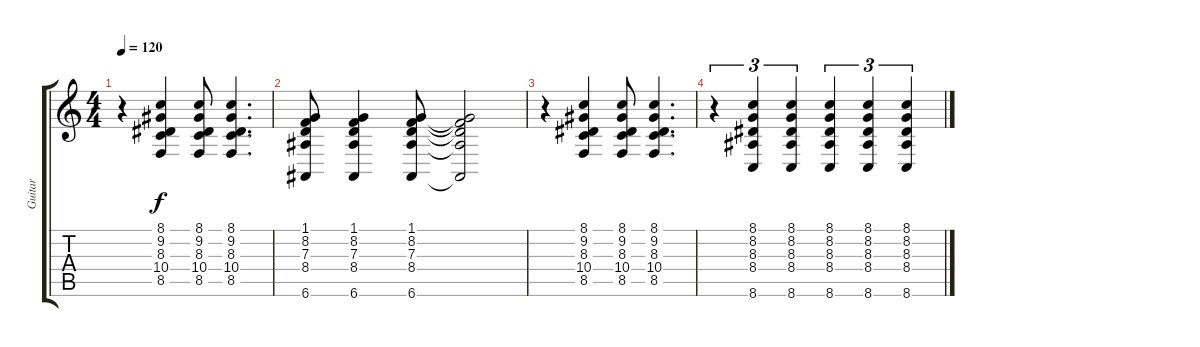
\track ("Guitar" "Guitar") {instrument churchorgan}
\staff {score tabs}
\tuning (E4 B3 G3 D3 A2 E2) {hide}
\ts (4 4)
\tempo 120
\clef g2
\ks c
r.4{dy f} (8.1 9.2 8.3 10.4 8.5).4 (8.1 9.2 8.3 10.4 8.5).8 (8.1 9.2 8.3 10.4 8.5).4{d} |
(1.1 8.2 7.3 8.4 6.6).8 (1.1 8.2 7.3 8.4 6.6).4 (1.1 8.2 7.3 8.4 6.6).8 (1.1{t} 8.2{t} 7.3{t} 8.4{t} 6.6{t}).2 |
r.4 (8.1 9.2 8.3 10.4 8.5).4 (8.1 9.2 8.3 10.4 8.5).8 (8.1 9.2 8.3 10.4 8.5).4{d} |
r.4{tu (3 2)} (8.1 8.2 8.3 8.4 8.6).4{tu (3 2)} (8.1 8.2 8.3 8.4 8.6).4{tu (3 2)} (8.1 8.2 8.3 8.4 8.6).4{tu (3 2)} (8.1 8.2 8.3 8.4 8.6).4{tu (3 2)} (8.1 8.2 8.3 8.4 8.6).4{tu (3 2)}
